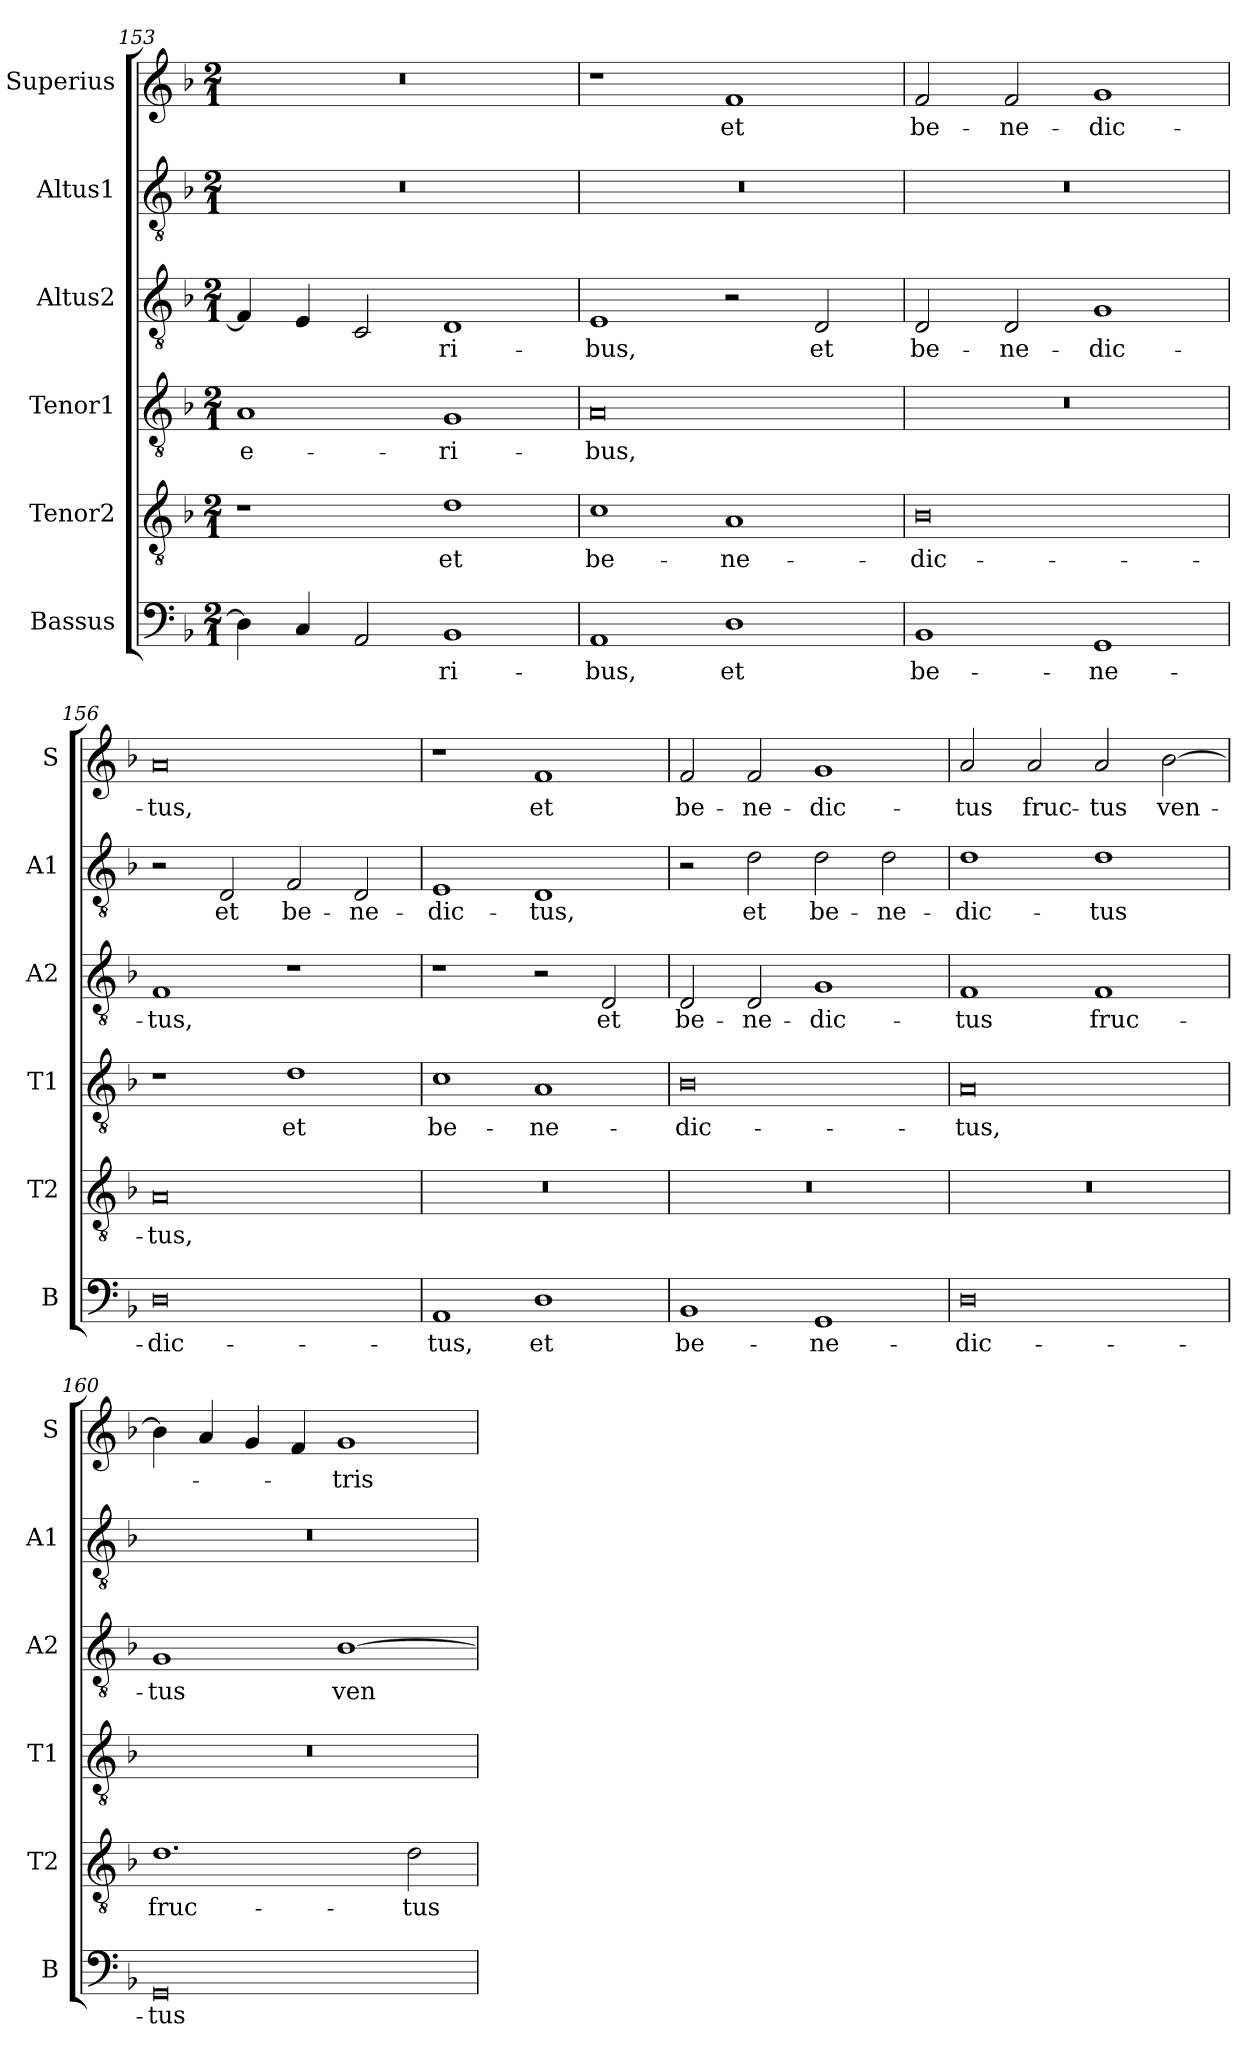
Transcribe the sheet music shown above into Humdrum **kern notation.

**kern	**text	**kern	**text	**kern	**text	**kern	**text	**kern	**text	**kern	**text
*part6	*part6	*part5	*part5	*part4	*part4	*part3	*part3	*part2	*part2	*part1	*part1
*staff6	*staff6	*staff5	*staff5	*staff4	*staff4	*staff3	*staff3	*staff2	*staff2	*staff1	*staff1
*I"Bassus	*	*I"Tenor2	*	*I"Tenor1	*	*I"Altus2	*	*I"Altus1	*	*I"Superius	*
*I'B	*	*I'T2	*	*I'T1	*	*I'A2	*	*I'A1	*	*I'S	*
*clefF4	*	*clefGv2	*	*clefGv2	*	*clefGv2	*	*clefGv2	*	*clefG2	*
*k[b-]	*	*k[b-]	*	*k[b-]	*	*k[b-]	*	*k[b-]	*	*k[b-]	*
*M2/1	*	*M2/1	*	*M2/1	*	*M2/1	*	*M2/1	*	*M2/1	*
=153	=153	=153	=153	=153	=153	=153	=153	=153	=153	=153	=153
4D\]	.	1r	.	1A	-e-	4F/]	.	0r	.	0r	.
4C/	.	.	.	.	.	4E/	.	.	.	.	.
2AA/	.	.	.	.	.	2C/	.	.	.	.	.
1BB-	-ri-	1d	et	1G	-ri-	1D	-ri-	.	.	.	.
=154	=154	=154	=154	=154	=154	=154	=154	=154	=154	=154	=154
1AA	-bus,	1c	be-	0A	-bus,	1E	-bus,	0r	.	1r	.
1D	et	1A	-ne-	.	.	2r	.	.	.	1f	et
.	.	.	.	.	.	2D/	et	.	.	.	.
=155	=155	=155	=155	=155	=155	=155	=155	=155	=155	=155	=155
1BB-	be-	0B-	-dic-	0r	.	2D/	be-	0r	.	2f/	be-
.	.	.	.	.	.	2D/	-ne-	.	.	2f/	-ne-
1GG	-ne-	.	.	.	.	1G	-dic-	.	.	1g	-dic-
=156	=156	=156	=156	=156	=156	=156	=156	=156	=156	=156	=156
0D	-dic-	0A	-tus,	1r	.	1F	-tus,	2r	.	0a	-tus,
.	.	.	.	.	.	.	.	2D/	et	.	.
.	.	.	.	1d	et	1r	.	2F/	be-	.	.
.	.	.	.	.	.	.	.	2D/	-ne-	.	.
=157	=157	=157	=157	=157	=157	=157	=157	=157	=157	=157	=157
1AA	-tus,	0r	.	1c	be-	1r	.	1E	-dic-	1r	.
1D	et	.	.	1A	-ne-	2r	.	1D	-tus,	1f	et
.	.	.	.	.	.	2D/	et	.	.	.	.
=158	=158	=158	=158	=158	=158	=158	=158	=158	=158	=158	=158
1BB-	be-	0r	.	0B-	-dic-	2D/	be-	2r	.	2f/	be-
.	.	.	.	.	.	2D/	-ne-	2d\	et	2f/	-ne-
1GG	-ne-	.	.	.	.	1G	-dic-	2d\	be-	1g	-dic-
.	.	.	.	.	.	.	.	2d\	-ne-	.	.
=159	=159	=159	=159	=159	=159	=159	=159	=159	=159	=159	=159
0D	-dic-	0r	.	0A	-tus,	1F	-tus	1d	-dic-	2a/	-tus
.	.	.	.	.	.	.	.	.	.	2a/	fruc-
.	.	.	.	.	.	1F	fruc-	1d	-tus	2a/	-tus
.	.	.	.	.	.	.	.	.	.	[2b-\	ven-
=160	=160	=160	=160	=160	=160	=160	=160	=160	=160	=160	=160
0GG	-tus	1.d	fruc-	0r	.	1G	-tus	0r	.	4b-\]	.
.	.	.	.	.	.	.	.	.	.	4a/	.
.	.	.	.	.	.	.	.	.	.	4g/	.
.	.	.	.	.	.	.	.	.	.	4f/	.
.	.	.	.	.	.	[1B-	ven-	.	.	1g	-tris
.	.	2d\	-tus	.	.	.	.	.	.	.	.
=	=	=	=	=	=	=	=	=	=	=	=
*-	*-	*-	*-	*-	*-	*-	*-	*-	*-	*-	*-
